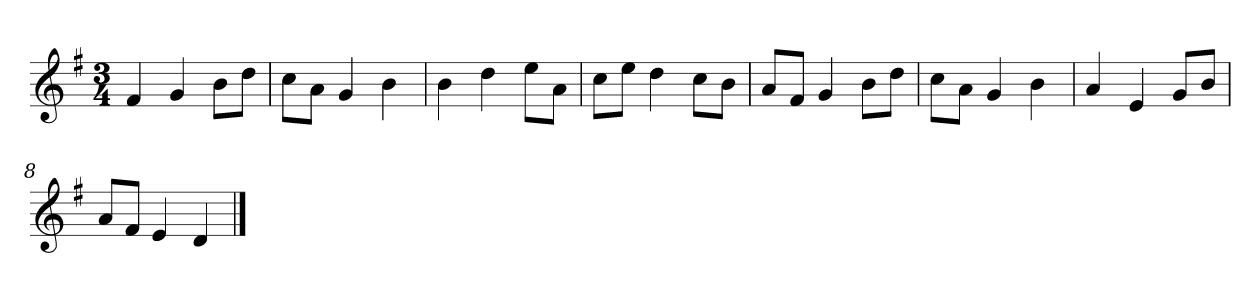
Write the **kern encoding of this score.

**kern
*part1
*staff1
*clefG2
*k[f#]
*G:
*M3/4
=
4f#
4g
8b\L
8dd\J
=2
8cc\L
8a\J
4g
4b
=3
4b
4dd
8ee\L
8a\J
=4
8cc\L
8ee\J
4dd
8cc\L
8b\J
=5y
8a/L
8f#/J
4g
8b\L
8dd\J
=6
8cc\L
8a\J
4g
4b
=7
4a
4e
8g/L
8b/J
=8
8a/L
8f#/J
4e
4d
==
*-
